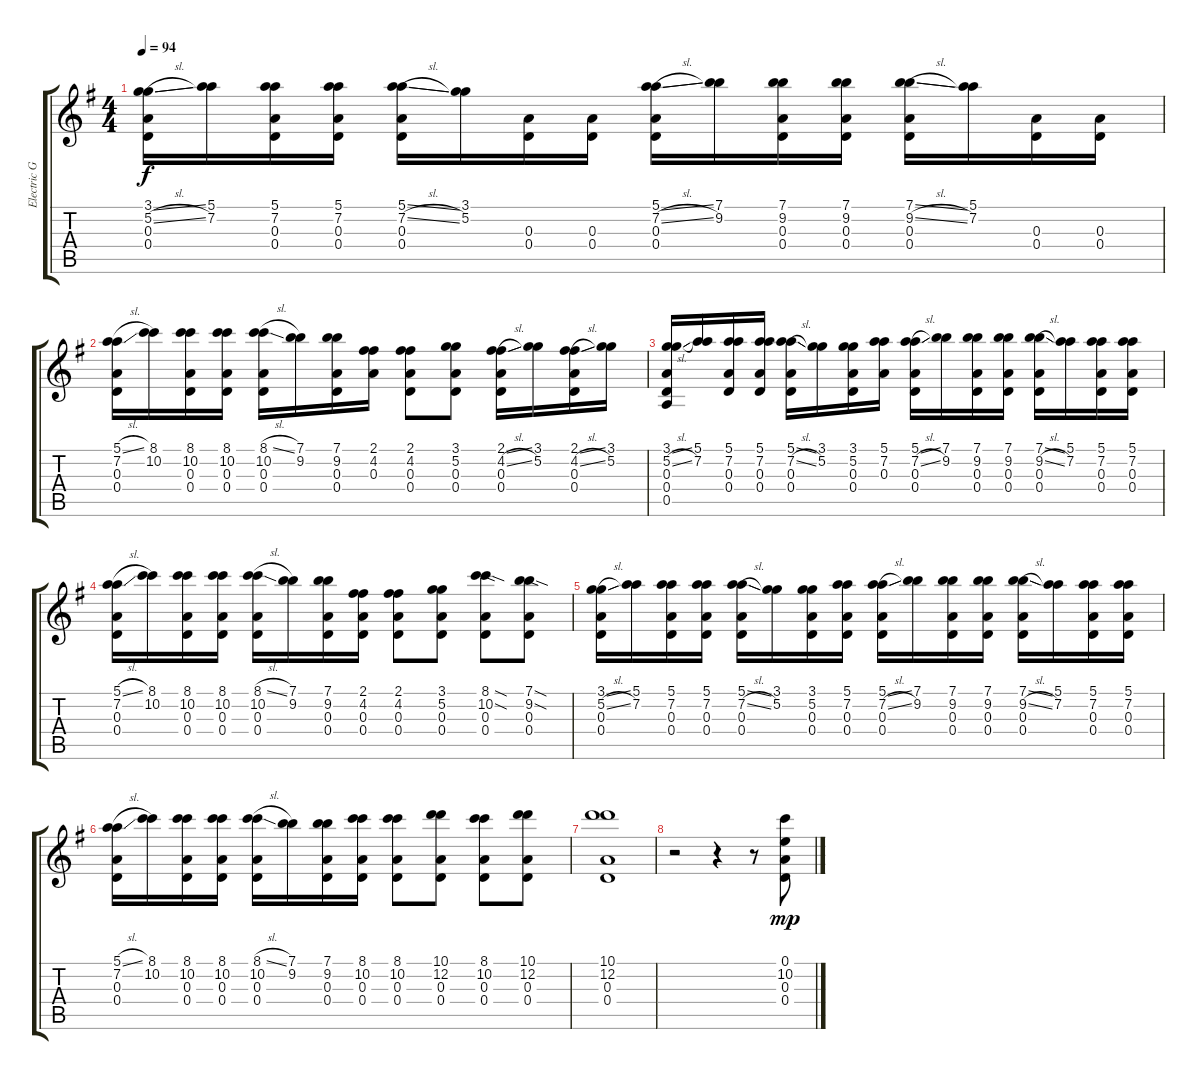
\track ("Electric Guitar 2" "Electric G") {instrument distortionguitar}
\staff {score tabs}
\tuning (E4 D4 A3 D3 A2 D2) {hide}
\ts (4 4)
\tempo 94
\clef g2
\ks g
(3.1{sl} 5.2{sl} 0.3 0.4).16{dy f} (5.1 7.2).16 (5.1 7.2 0.3 0.4).16 (5.1 7.2 0.3 0.4).16 (5.1{sl} 7.2{sl} 0.3 0.4).16 (3.1 5.2).16 (0.3 0.4).16 (0.3 0.4).16 (5.1{sl} 7.2{sl} 0.3 0.4).16 (7.1 9.2).16 (7.1 9.2 0.3 0.4).16 (7.1 9.2 0.3 0.4).16 (7.1{sl} 9.2{sl} 0.3 0.4).16 (5.1 7.2).16 (0.3 0.4).16 (0.3 0.4).16 |
(5.1{sl} 7.2 0.3 0.4).16 (8.1 10.2).16 (8.1 10.2 0.3 0.4).16 (8.1 10.2 0.3 0.4).16 (8.1{sl} 10.2 0.3 0.4).16 (7.1 9.2).16 (7.1 9.2 0.3 0.4).16 (2.1 4.2 0.3).16 (2.1 4.2 0.3 0.4).8 (3.1 5.2 0.3 0.4).8 (2.1{sl} 4.2{sl} 0.3 0.4).16 (3.1 5.2).16 (2.1{sl} 4.2{sl} 0.3 0.4).16 (3.1 5.2).16 |
(3.1{sl} 5.2{sl} 0.3 0.4 0.5).16 (5.1 7.2).16 (5.1 7.2 0.3 0.4).16 (5.1 7.2 0.3 0.4).16 (5.1{sl} 7.2{sl} 0.3 0.4).16 (3.1 5.2).16 (3.1 5.2 0.3 0.4).16 (5.1 7.2 0.3).16 (5.1{sl} 7.2{sl} 0.3 0.4).16 (7.1 9.2).16 (7.1 9.2 0.3 0.4).16 (7.1 9.2 0.3 0.4).16 (7.1{sl} 9.2{sl} 0.3 0.4).16 (5.1 7.2).16 (5.1 7.2 0.3 0.4).16 (5.1 7.2 0.3 0.4).16 |
(5.1{sl} 7.2 0.3 0.4).16 (8.1 10.2).16 (8.1 10.2 0.3 0.4).16 (8.1 10.2 0.3 0.4).16 (8.1{sl} 10.2 0.3 0.4).16 (7.1 9.2).16 (7.1 9.2 0.3 0.4).16 (2.1 4.2 0.3 0.4).16 (2.1 4.2 0.3 0.4).8 (3.1 5.2 0.3 0.4).8 (8.1{sod} 10.2{sod} 0.3 0.4).8 (7.1{sod} 9.2{sod} 0.3 0.4).8 |
(3.1{sl} 5.2{sl} 0.3 0.4).16 (5.1 7.2).16 (5.1 7.2 0.3 0.4).16 (5.1 7.2 0.3 0.4).16 (5.1{sl} 7.2{sl} 0.3 0.4).16 (3.1 5.2).16 (3.1 5.2 0.3 0.4).16 (5.1 7.2 0.3 0.4).16 (5.1{sl} 7.2{sl} 0.3 0.4).16 (7.1 9.2).16 (7.1 9.2 0.3 0.4).16 (7.1 9.2 0.3 0.4).16 (7.1{sl} 9.2{sl} 0.3 0.4).16 (5.1 7.2).16 (5.1 7.2 0.3 0.4).16 (5.1 7.2 0.3 0.4).16 |
(5.1{sl} 7.2 0.3 0.4).16 (8.1 10.2).16 (8.1 10.2 0.3 0.4).16 (8.1 10.2 0.3 0.4).16 (8.1{sl} 10.2 0.3 0.4).16 (7.1 9.2).16 (7.1 9.2 0.3 0.4).16 (8.1 10.2 0.3 0.4).16 (8.1 10.2 0.3 0.4).8 (10.1 12.2 0.3 0.4).8 (8.1 10.2 0.3 0.4).8 (10.1 12.2 0.3 0.4).8 |
(10.1 12.2 0.3 0.4).1{volume 1} |
r.2{volume 10} r.4 r.8 (0.1 10.2{sl} 0.3 0.4).8{dy mp}
